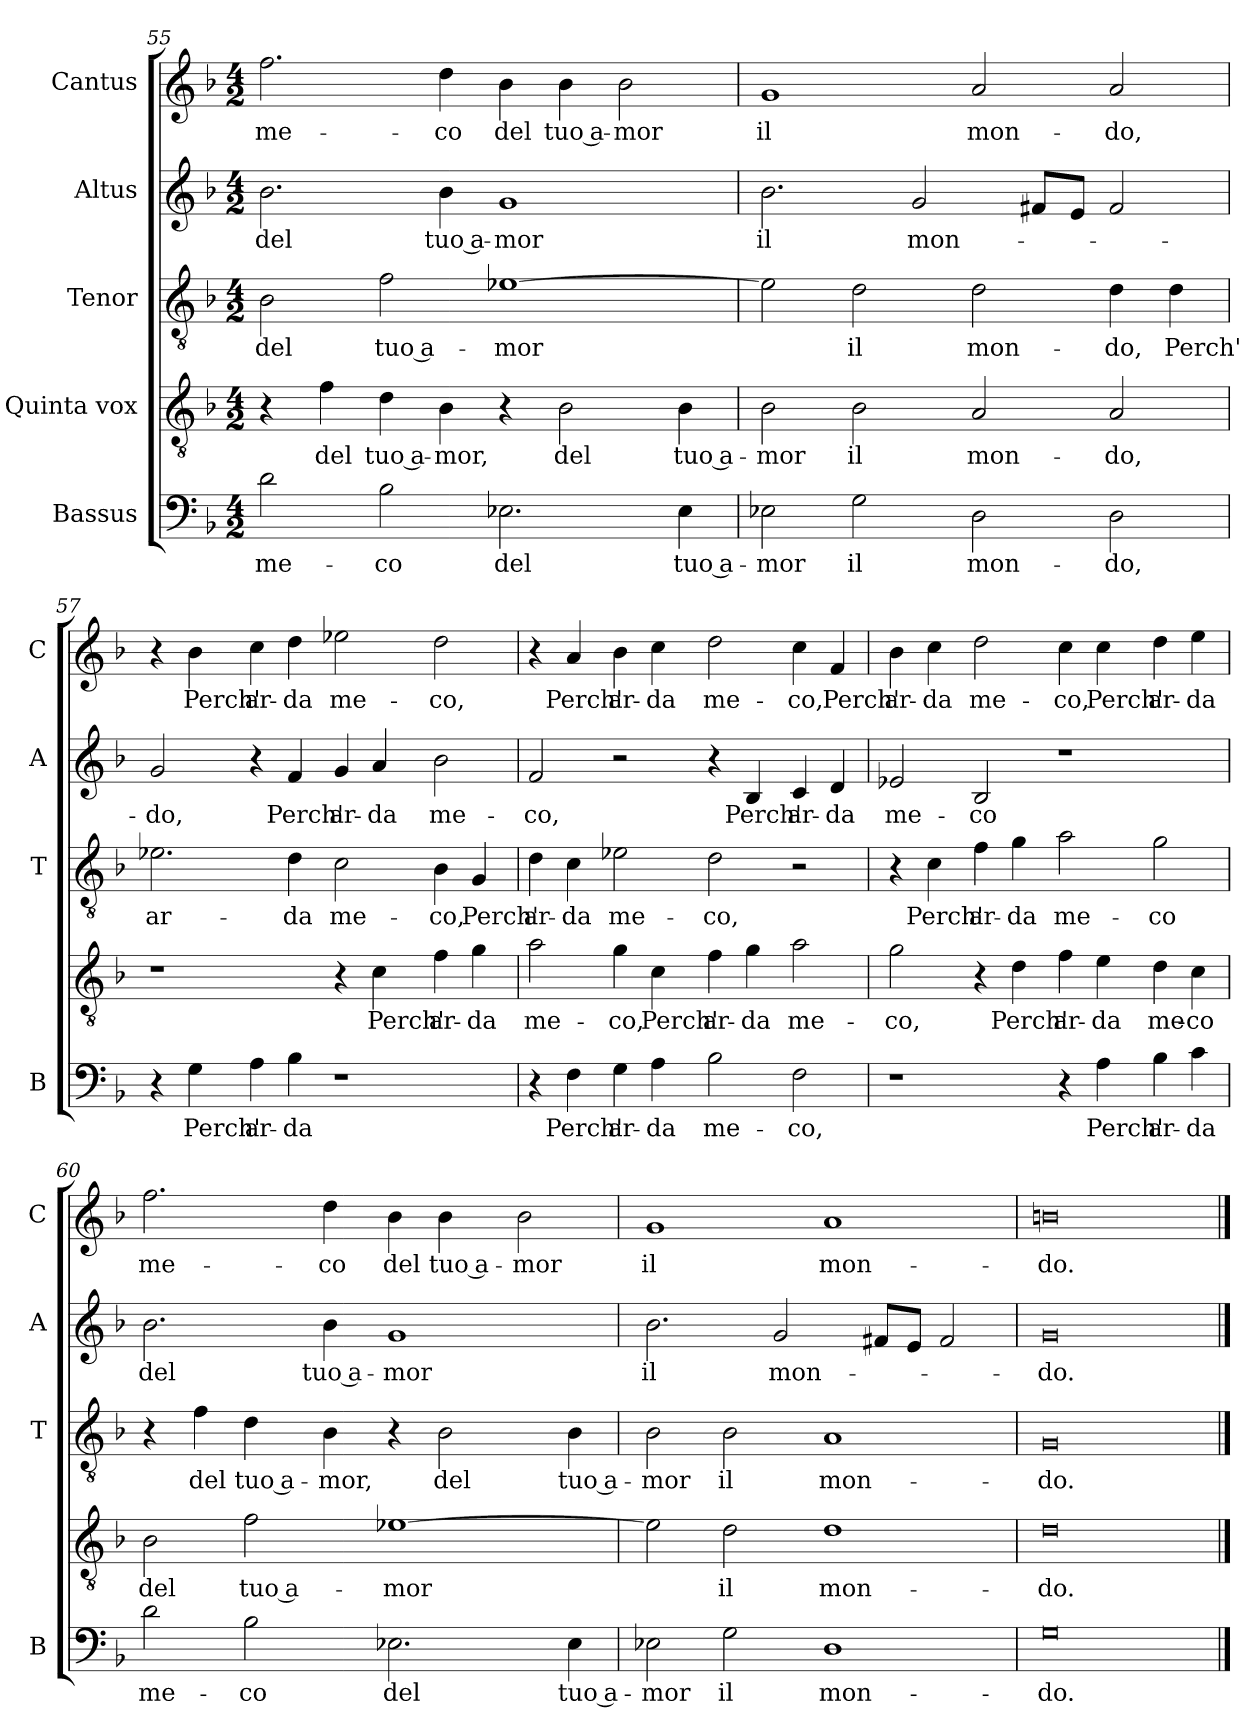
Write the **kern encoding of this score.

**kern	**text	**kern	**text	**kern	**text	**kern	**text	**kern	**text
*part5	*part5	*part4	*part4	*part3	*part3	*part2	*part2	*part1	*part1
*staff5	*staff5	*staff4	*staff4	*staff3	*staff3	*staff2	*staff2	*staff1	*staff1
*I"Bassus	*	*I"Quinta vox	*	*I"Tenor	*	*I"Altus	*	*I"Cantus	*
*I'B	*	*	*	*I'T	*	*I'A	*	*I'C	*
*clefF4	*	*clefGv2	*	*clefGv2	*	*clefG2	*	*clefG2	*
*k[b-]	*	*k[b-]	*	*k[b-]	*	*k[b-]	*	*k[b-]	*
*F:	*	*F:	*	*F:	*	*F:	*	*F:	*
*M4/2	*	*M4/2	*	*M4/2	*	*M4/2	*	*M4/2	*
=55	=55	=55	=55	=55	=55	=55	=55	=55	=55
!	!LO:LY:b	!	!	!	!LO:LY:b	!	!LO:LY:b	!	!LO:LY:b
2d\	me-	4r	.	2B-\	del	2.b-\	del	2.ff\	me-
!	!	!	!LO:LY:b	!	!	!	!	!	!
.	.	4f\	del	.	.	.	.	.	.
!	!LO:LY:b	!	!LO:LY:b	!	!LO:LY:b	!	!	!	!
2B-\	-co	4d\	tuo a-	2f\	tuo a-	.	.	.	.
!	!	!	!LO:LY:b	!	!	!	!LO:LY:b	!	!LO:LY:b
.	.	4B-\	-mor,	.	.	4b-\	tuo a-	4dd\	-co
!	!LO:LY:b	!	!	!	!LO:LY:b	!	!LO:LY:b	!	!LO:LY:b
2.E-X\	del	4r	.	[1e-X	-mor	1g	-mor	4b-\	del
!	!	!	!LO:LY:b	!	!	!	!	!	!LO:LY:b
.	.	2B-\	del	.	.	.	.	4b-\	tuo a-
!	!	!	!	!	!	!	!	!	!LO:LY:b
.	.	.	.	.	.	.	.	2b-\	-mor
!	!LO:LY:b	!	!LO:LY:b	!	!	!	!	!	!
4E-\	tuo a-	4B-\	tuo a-	.	.	.	.	.	.
!!LO:PB:g=z
=56	=56	=56	=56	=56	=56	=56	=56	=56	=56
!	!LO:LY:b	!	!LO:LY:b	!	!	!	!LO:LY:b	!	!LO:LY:b
2E-X\	-mor	2B-\	-mor	2e-\]	.	2.b-\	il	1g	il
!	!LO:LY:b	!	!LO:LY:b	!	!LO:LY:b	!	!	!	!
2G\	il	2B-\	il	2d\	il	.	.	.	.
!	!	!	!	!	!	!	!LO:LY:b	!	!
.	.	.	.	.	.	2g/	mon-	.	.
!	!LO:LY:b	!	!LO:LY:b	!	!LO:LY:b	!	!	!	!LO:LY:b
2D\	mon-	2A/	mon-	2d\	mon-	.	.	2a/	mon-
.	.	.	.	.	.	8f#X/L	.	.	.
.	.	.	.	.	.	8e/J	.	.	.
!	!LO:LY:b	!	!LO:LY:b	!	!LO:LY:b	!	!	!	!LO:LY:b
2D\	-do,	2A/	-do,	4d\	-do,	2f#/	.	2a/	-do,
!	!	!	!	!	!LO:LY:b	!	!	!	!
.	.	.	.	4d\	Perch'	.	.	.	.
=57	=57	=57	=57	=57	=57	=57	=57	=57	=57
!	!	!	!	!	!LO:LY:b	!	!LO:LY:b	!	!
4r	.	1r	.	2.e-X\	ar-	2g/	-do,	4r	.
!	!LO:LY:b	!	!	!	!	!	!	!	!LO:LY:b
4G\	Perch'	.	.	.	.	.	.	4b-\	Perch'
!	!LO:LY:b	!	!	!	!	!	!	!	!LO:LY:b
4A\	ar-	.	.	.	.	4r	.	4cc\	ar-
!	!LO:LY:b	!	!	!	!LO:LY:b	!	!LO:LY:b	!	!LO:LY:b
4B-\	-da	.	.	4d\	-da	4f/	Perch'	4dd\	-da
!	!	!	!	!	!LO:LY:b	!	!LO:LY:b	!	!LO:LY:b
1r	.	4r	.	2c\	me-	4g/	ar-	2ee-X\	me-
!	!	!	!LO:LY:b	!	!	!	!LO:LY:b	!	!
.	.	4c\	Perch'	.	.	4a/	-da	.	.
!	!	!	!LO:LY:b	!	!LO:LY:b	!	!LO:LY:b	!	!LO:LY:b
.	.	4f\	ar-	4B-\	-co,	2b-\	me-	2dd\	-co,
!	!	!	!LO:LY:b	!	!LO:LY:b	!	!	!	!
.	.	4g\	-da	4G/	Perch'	.	.	.	.
=58	=58	=58	=58	=58	=58	=58	=58	=58	=58
!	!	!	!LO:LY:b	!	!LO:LY:b	!	!LO:LY:b	!	!
4r	.	2a\	me-	4d\	ar-	2f/	-co,	4r	.
!	!LO:LY:b	!	!	!	!LO:LY:b	!	!	!	!LO:LY:b
4F\	Perch'	.	.	4c\	-da	.	.	4a/	Perch'
!	!LO:LY:b	!	!LO:LY:b	!	!LO:LY:b	!	!	!	!LO:LY:b
4G\	ar-	4g\	-co,	2e-X\	me-	2r	.	4b-\	ar-
!	!LO:LY:b	!	!LO:LY:b	!	!	!	!	!	!LO:LY:b
4A\	-da	4c\	Perch'	.	.	.	.	4cc\	-da
!	!LO:LY:b	!	!LO:LY:b	!	!LO:LY:b	!	!	!	!LO:LY:b
2B-\	me-	4f\	ar-	2d\	-co,	4r	.	2dd\	me-
!	!	!	!LO:LY:b	!	!	!	!LO:LY:b	!	!
.	.	4g\	-da	.	.	4B-/	Perch'	.	.
!	!LO:LY:b	!	!LO:LY:b	!	!	!	!LO:LY:b	!	!LO:LY:b
2F\	-co,	2a\	me-	2r	.	4c/	ar-	4cc\	-co,
!	!	!	!	!	!	!	!LO:LY:b	!	!LO:LY:b
.	.	.	.	.	.	4d/	-da	4f/	Perch'
!!LO:LB:g=z
=59	=59	=59	=59	=59	=59	=59	=59	=59	=59
!	!	!	!LO:LY:b	!	!	!	!LO:LY:b	!	!LO:LY:b
1r	.	2g\	-co,	4r	.	2e-X/	me-	4b-\	ar-
!	!	!	!	!	!LO:LY:b	!	!	!	!LO:LY:b
.	.	.	.	4c\	Perch'	.	.	4cc\	-da
!	!	!	!	!	!LO:LY:b	!	!LO:LY:b	!	!LO:LY:b
.	.	4r	.	4f\	ar-	2B-/	-co	2dd\	me-
!	!	!	!LO:LY:b	!	!LO:LY:b	!	!	!	!
.	.	4d\	Perch'	4g\	-da	.	.	.	.
!	!	!	!LO:LY:b	!	!LO:LY:b	!	!	!	!LO:LY:b
4r	.	4f\	ar-	2a\	me-	1r	.	4cc\	-co,
!	!LO:LY:b	!	!LO:LY:b	!	!	!	!	!	!LO:LY:b
4A\	Perch'	4e\	-da	.	.	.	.	4cc\	Perch'
!	!LO:LY:b	!	!LO:LY:b	!	!LO:LY:b	!	!	!	!LO:LY:b
4B-\	ar-	4d\	me-	2g\	-co	.	.	4dd\	ar-
!	!LO:LY:b	!	!LO:LY:b	!	!	!	!	!	!LO:LY:b
4c\	-da	4c\	-co	.	.	.	.	4ee\	-da
=60	=60	=60	=60	=60	=60	=60	=60	=60	=60
!	!LO:LY:b	!	!LO:LY:b	!	!	!	!LO:LY:b	!	!LO:LY:b
2d\	me-	2B-\	del	4r	.	2.b-\	del	2.ff\	me-
!	!	!	!	!	!LO:LY:b	!	!	!	!
.	.	.	.	4f\	del	.	.	.	.
!	!LO:LY:b	!	!LO:LY:b	!	!LO:LY:b	!	!	!	!
2B-\	-co	2f\	tuo a-	4d\	tuo a-	.	.	.	.
!	!	!	!	!	!LO:LY:b	!	!LO:LY:b	!	!LO:LY:b
.	.	.	.	4B-\	-mor,	4b-\	tuo a-	4dd\	-co
!	!LO:LY:b	!	!LO:LY:b	!	!	!	!LO:LY:b	!	!LO:LY:b
2.E-X\	del	[1e-X	-mor	4r	.	1g	-mor	4b-\	del
!	!	!	!	!	!LO:LY:b	!	!	!	!LO:LY:b
.	.	.	.	2B-\	del	.	.	4b-\	tuo a-
!	!	!	!	!	!	!	!	!	!LO:LY:b
.	.	.	.	.	.	.	.	2b-\	-mor
!	!LO:LY:b	!	!	!	!LO:LY:b	!	!	!	!
4E-\	tuo a-	.	.	4B-\	tuo a-	.	.	.	.
=61	=61	=61	=61	=61	=61	=61	=61	=61	=61
!	!LO:LY:b	!	!	!	!LO:LY:b	!	!LO:LY:b	!	!LO:LY:b
2E-X\	-mor	2e-\]	.	2B-\	-mor	2.b-\	il	1g	il
!	!LO:LY:b	!	!LO:LY:b	!	!LO:LY:b	!	!	!	!
2G\	il	2d\	il	2B-\	il	.	.	.	.
!	!	!	!	!	!	!	!LO:LY:b	!	!
.	.	.	.	.	.	2g/	mon-	.	.
!	!LO:LY:b	!	!LO:LY:b	!	!LO:LY:b	!	!	!	!LO:LY:b
1D	mon-	1d	mon-	1A	mon-	.	.	1a	mon-
.	.	.	.	.	.	8f#X/L	.	.	.
.	.	.	.	.	.	8e/J	.	.	.
.	.	.	.	.	.	2f#/	.	.	.
=62	=62	=62	=62	=62	=62	=62	=62	=62	=62
!	!LO:LY:b	!	!LO:LY:b	!	!LO:LY:b	!	!LO:LY:b	!	!LO:LY:b
0G	-do.	0d	-do.	0G	-do.	0g	-do.	0bn	-do.
==	==	==	==	==	==	==	==	==	==
*-	*-	*-	*-	*-	*-	*-	*-	*-	*-
